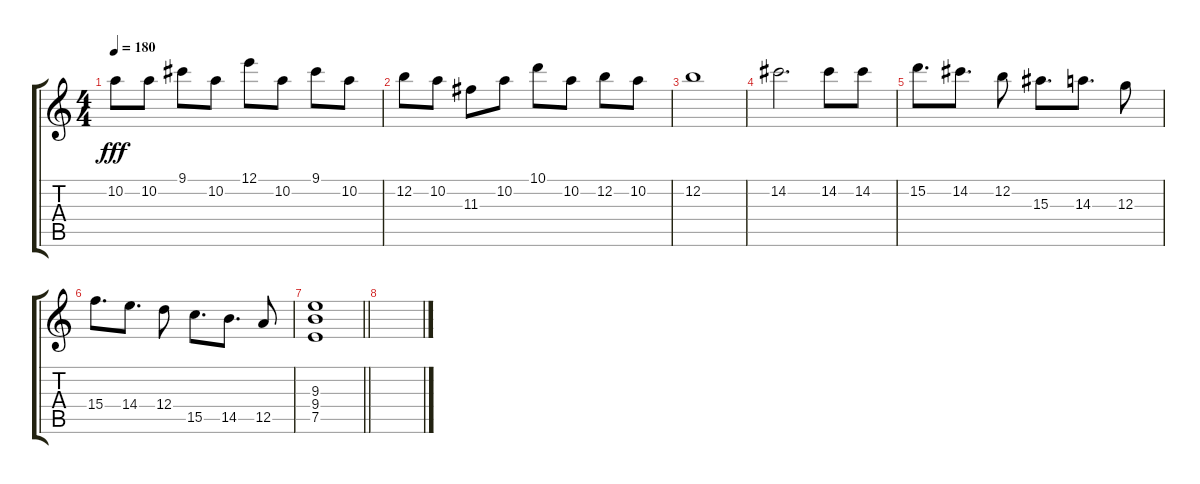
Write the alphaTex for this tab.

\track "" {instrument overdrivenguitar}
\staff {score tabs}
\tuning (E4 B3 G3 D3 A2 E2) {hide}
\ts (4 4)
\tempo 180
\clef g2
\ks c
10.2.8{dy fff} 10.2.8 9.1.8 10.2.8 12.1.8 10.2.8 9.1.8 10.2.8 |
12.2.8 10.2.8 11.3.8 10.2.8 10.1.8 10.2.8 12.2.8 10.2.8 |
12.2.1 |
14.2.2{d} 14.2.8 14.2.8 |
15.2.8{d} 14.2.8{d} 12.2.8 15.3.8{d} 14.3.8{d} 12.3.8 |
15.4.8{d} 14.4.8{d} 12.4.8 15.5.8{d} 14.5.8{d} 12.5.8 |
\barLineRight lightlight
(9.3 9.4 7.5).1 |
\section ("" "")
